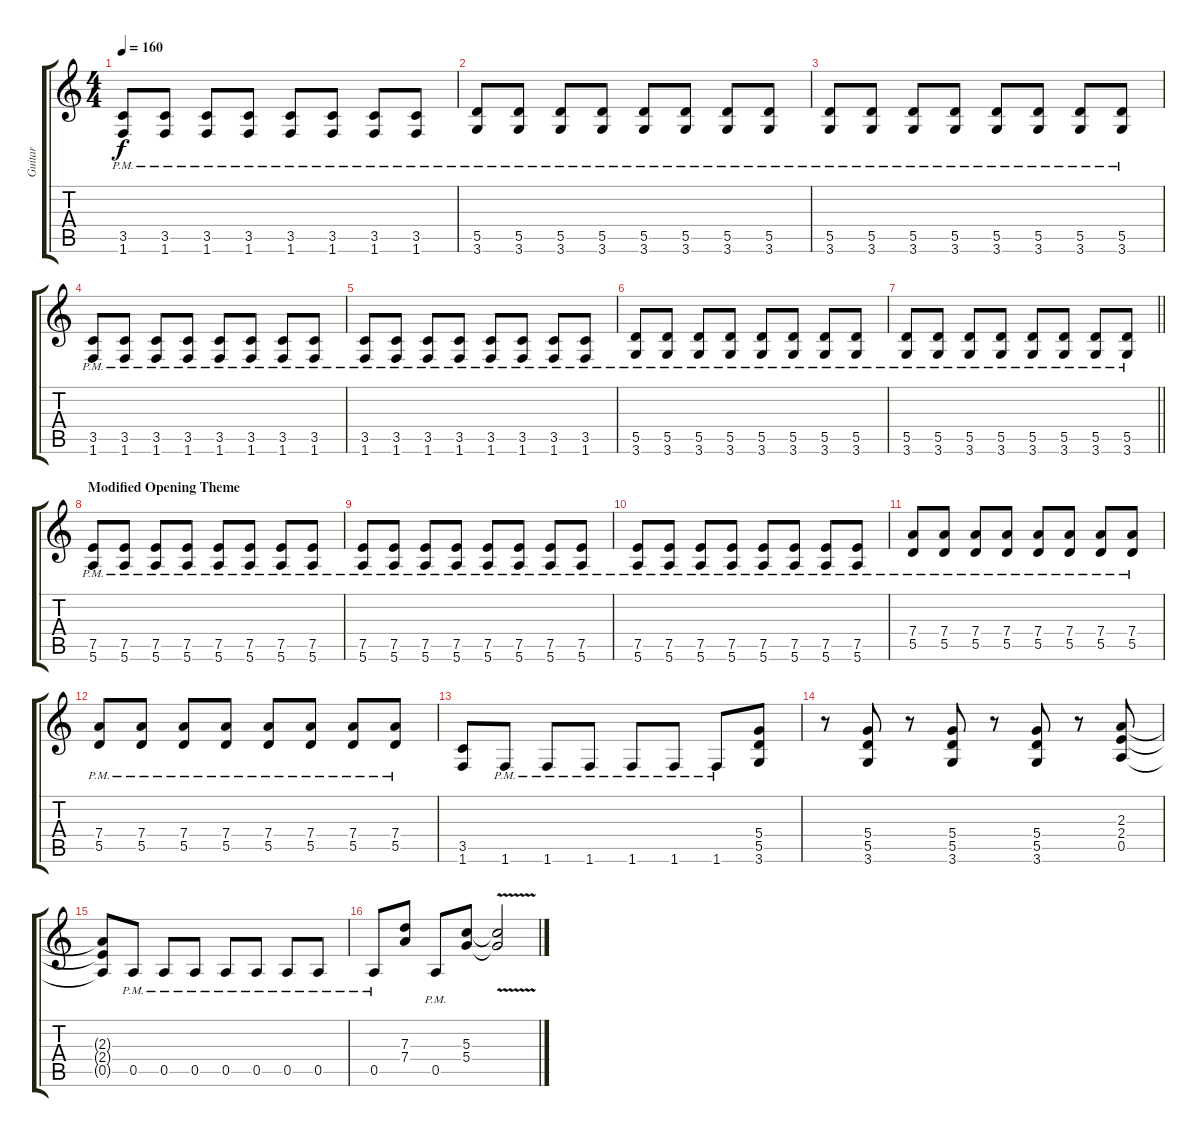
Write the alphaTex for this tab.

\track ("Guitar" "Guitar") {instrument overdrivenguitar}
\staff {score tabs}
\tuning (E4 B3 G3 D3 A2 E2) {hide}
\ts (4 4)
\tempo 160
\clef g2
\ks c
(3.5{pm} 1.6{pm}).8{dy f} (3.5{pm} 1.6{pm}).8 (3.5{pm} 1.6{pm}).8 (3.5{pm} 1.6{pm}).8 (3.5{pm} 1.6{pm}).8 (3.5{pm} 1.6{pm}).8 (3.5{pm} 1.6{pm}).8 (3.5{pm} 1.6{pm}).8 |
(5.5{pm} 3.6{pm}).8 (5.5{pm} 3.6{pm}).8 (5.5{pm} 3.6{pm}).8 (5.5{pm} 3.6{pm}).8 (5.5{pm} 3.6{pm}).8 (5.5{pm} 3.6{pm}).8 (5.5{pm} 3.6{pm}).8 (5.5{pm} 3.6{pm}).8 |
(5.5{pm} 3.6{pm}).8 (5.5{pm} 3.6{pm}).8 (5.5{pm} 3.6{pm}).8 (5.5{pm} 3.6{pm}).8 (5.5{pm} 3.6{pm}).8 (5.5{pm} 3.6{pm}).8 (5.5{pm} 3.6{pm}).8 (5.5{pm} 3.6{pm}).8 |
(3.5{pm} 1.6{pm}).8 (3.5{pm} 1.6{pm}).8 (3.5{pm} 1.6{pm}).8 (3.5{pm} 1.6{pm}).8 (3.5{pm} 1.6{pm}).8 (3.5{pm} 1.6{pm}).8 (3.5{pm} 1.6{pm}).8 (3.5{pm} 1.6{pm}).8 |
(3.5{pm} 1.6{pm}).8 (3.5{pm} 1.6{pm}).8 (3.5{pm} 1.6{pm}).8 (3.5{pm} 1.6{pm}).8 (3.5{pm} 1.6{pm}).8 (3.5{pm} 1.6{pm}).8 (3.5{pm} 1.6{pm}).8 (3.5{pm} 1.6{pm}).8 |
(5.5{pm} 3.6{pm}).8 (5.5{pm} 3.6{pm}).8 (5.5{pm} 3.6{pm}).8 (5.5{pm} 3.6{pm}).8 (5.5{pm} 3.6{pm}).8 (5.5{pm} 3.6{pm}).8 (5.5{pm} 3.6{pm}).8 (5.5{pm} 3.6{pm}).8 |
\barLineRight lightlight
(5.5{pm} 3.6{pm}).8 (5.5{pm} 3.6{pm}).8 (5.5{pm} 3.6{pm}).8 (5.5{pm} 3.6{pm}).8 (5.5{pm} 3.6{pm}).8 (5.5{pm} 3.6{pm}).8 (5.5{pm} 3.6{pm}).8 (5.5{pm} 3.6{pm}).8 |
\section ("" "Modified Opening Theme")
(7.5{pm} 5.6{pm}).8 (7.5{pm} 5.6{pm}).8 (7.5{pm} 5.6{pm}).8 (7.5{pm} 5.6{pm}).8 (7.5{pm} 5.6{pm}).8 (7.5{pm} 5.6{pm}).8 (7.5{pm} 5.6{pm}).8 (7.5{pm} 5.6{pm}).8 |
(7.5{pm} 5.6{pm}).8 (7.5{pm} 5.6{pm}).8 (7.5{pm} 5.6{pm}).8 (7.5{pm} 5.6{pm}).8 (7.5{pm} 5.6{pm}).8 (7.5{pm} 5.6{pm}).8 (7.5{pm} 5.6{pm}).8 (7.5{pm} 5.6{pm}).8 |
(7.5{pm} 5.6{pm}).8 (7.5{pm} 5.6{pm}).8 (7.5{pm} 5.6{pm}).8 (7.5{pm} 5.6{pm}).8 (7.5{pm} 5.6{pm}).8 (7.5{pm} 5.6{pm}).8 (7.5{pm} 5.6{pm}).8 (7.5{pm} 5.6{pm}).8 |
(7.4{pm} 5.5{pm}).8 (7.4{pm} 5.5{pm}).8 (7.4{pm} 5.5{pm}).8 (7.4{pm} 5.5{pm}).8 (7.4{pm} 5.5{pm}).8 (7.4{pm} 5.5{pm}).8 (7.4{pm} 5.5{pm}).8 (7.4{pm} 5.5{pm}).8 |
(7.4{pm} 5.5{pm}).8 (7.4{pm} 5.5{pm}).8 (7.4{pm} 5.5{pm}).8 (7.4{pm} 5.5{pm}).8 (7.4{pm} 5.5{pm}).8 (7.4{pm} 5.5{pm}).8 (7.4{pm} 5.5{pm}).8 (7.4{pm} 5.5{pm}).8 |
(3.5 1.6).8 1.6{pm}.8 1.6{pm}.8 1.6{pm}.8 1.6{pm}.8 1.6{pm}.8 1.6{pm}.8 (5.4 5.5 3.6).8 |
r.8 (5.4 5.5 3.6).8 r.8 (5.4 5.5 3.6).8 r.8 (5.4 5.5 3.6).8 r.8 (2.3 2.4 0.5).8 |
(2.3{t} 2.4{t} 0.5{t}).8 0.5{pm}.8 0.5{pm}.8 0.5{pm}.8 0.5{pm}.8 0.5{pm}.8 0.5{pm}.8 0.5{pm}.8 |
0.5{pm}.8 (7.3 7.4).8 0.5{pm}.8 (5.3 5.4).8 (5.3{v t} 5.4{v t}).2
